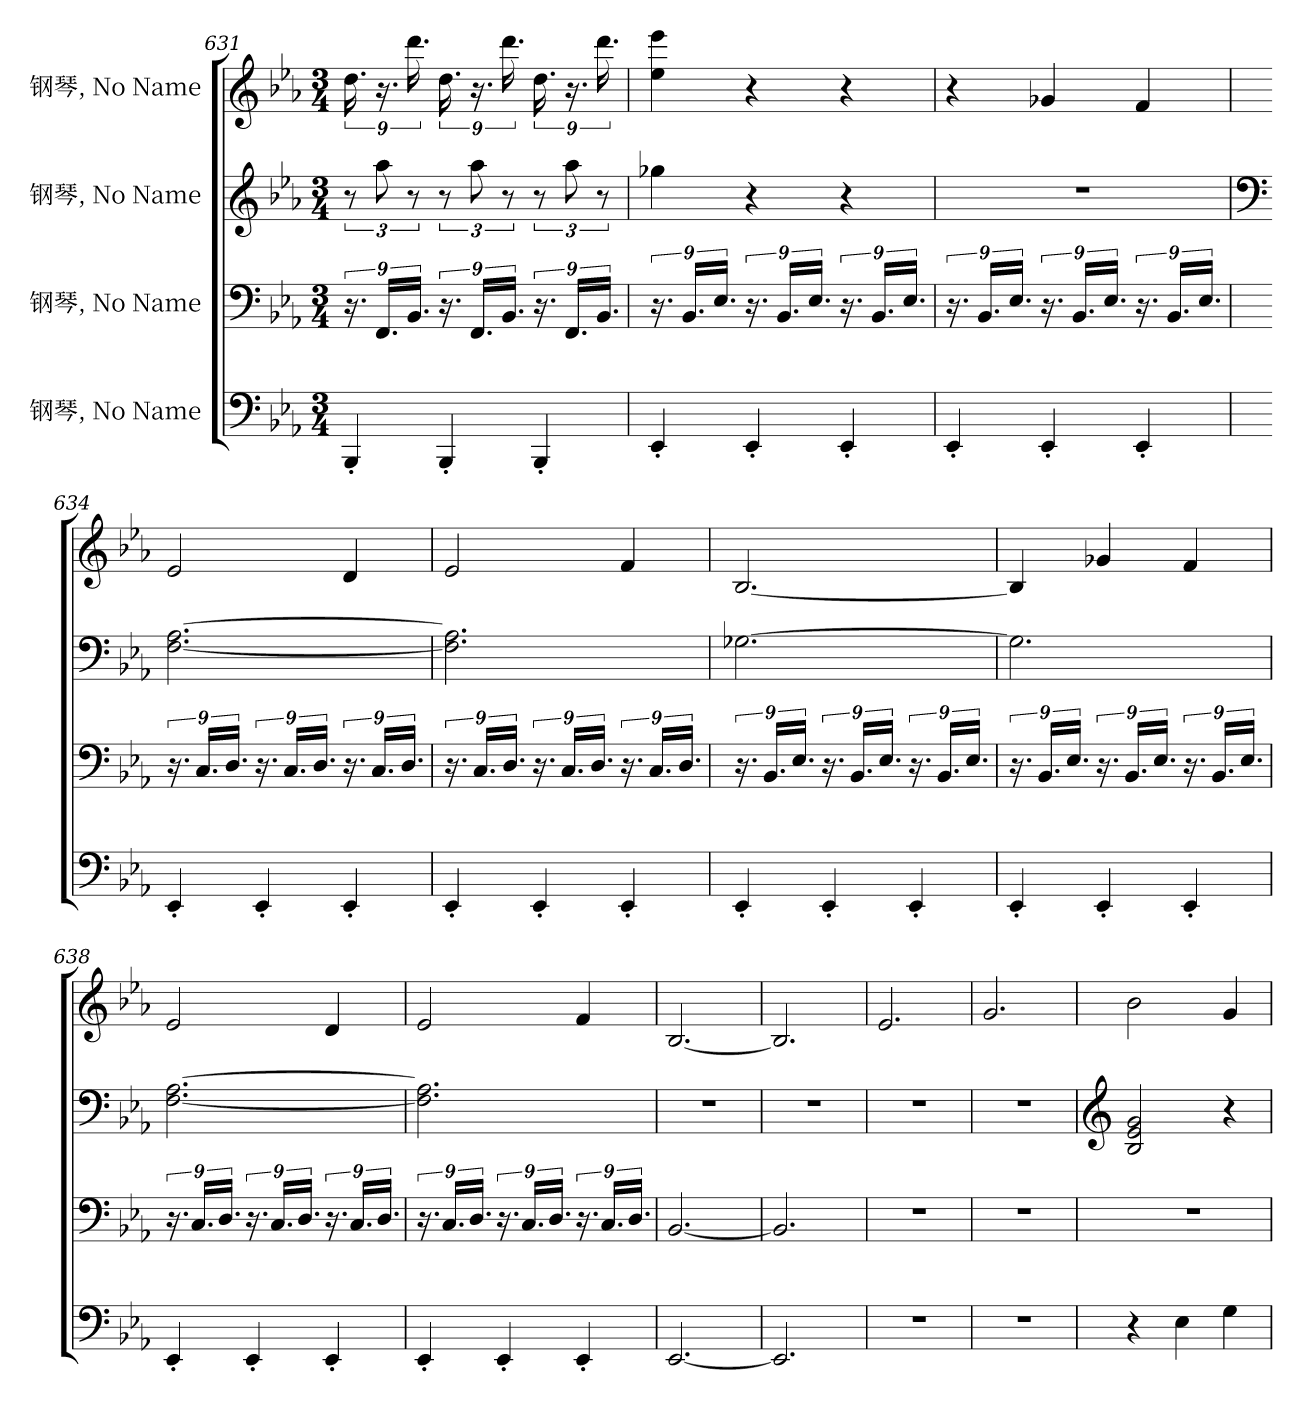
**kern	**kern	**kern	**kern
*part4	*part3	*part2	*part1
*staff4	*staff3	*staff2	*staff1
*I"钢琴, No Name	*I"钢琴, No Name	*I"钢琴, No Name	*I"钢琴, No Name
!!LO:PB:g=z
*clefF4	*clefF4	*clefG2	*clefG2
*k[b-e-a-]	*k[b-e-a-]	*k[b-e-a-]	*k[b-e-a-]
*M3/4	*M3/4	*M3/4	*M3/4
=631	=631	=631	=631
4BBB-'/	18.r	12r	18.dd\
.	18.FF/LL	12aa-\	18.r
.	18.BB-/JJ	12r	18.ddd\
4BBB-'/	18.r	12r	18.dd\
.	18.FF/LL	12aa-\	18.r
.	18.BB-/JJ	12r	18.ddd\
4BBB-'/	18.r	12r	18.dd\
.	18.FF/LL	12aa-\	18.r
.	18.BB-/JJ	12r	18.ddd\
=632	=632	=632	=632
4EE-'/	18.r	4gg-X\	4ee-\ 4eee-\
.	18.BB-/LL	.	.
.	18.E-/JJ	.	.
4EE-'/	18.r	4r	4r
.	18.BB-/LL	.	.
.	18.E-/JJ	.	.
4EE-'/	18.r	4r	4r
.	18.BB-/LL	.	.
.	18.E-/JJ	.	.
=633	=633	=633	=633
4EE-'/	18.r	2.r	4r
.	18.BB-/LL	.	.
.	18.E-/JJ	.	.
4EE-'/	18.r	.	4g-X/
.	18.BB-/LL	.	.
.	18.E-/JJ	.	.
4EE-'/	18.r	.	4f/
.	18.BB-/LL	.	.
.	18.E-/JJ	.	.
!!LO:LB:g=z
=634	=634	=634	=634
*	*	*clefF4	*
4EE-'/	18.r	[2.F\ [2.A-\	2e-/
.	18.C/LL	.	.
.	18.D/JJ	.	.
4EE-'/	18.r	.	.
.	18.C/LL	.	.
.	18.D/JJ	.	.
4EE-'/	18.r	.	4d/
.	18.C/LL	.	.
.	18.D/JJ	.	.
=635	=635	=635	=635
4EE-'/	18.r	2.F\] 2.A-\]	2e-/
.	18.C/LL	.	.
.	18.D/JJ	.	.
4EE-'/	18.r	.	.
.	18.C/LL	.	.
.	18.D/JJ	.	.
4EE-'/	18.r	.	4f/
.	18.C/LL	.	.
.	18.D/JJ	.	.
=636	=636	=636	=636
4EE-'/	18.r	[2.G-X\	[2.B-/
.	18.BB-/LL	.	.
.	18.E-/JJ	.	.
4EE-'/	18.r	.	.
.	18.BB-/LL	.	.
.	18.E-/JJ	.	.
4EE-'/	18.r	.	.
.	18.BB-/LL	.	.
.	18.E-/JJ	.	.
!!LO:LB:g=z
=637	=637	=637	=637
4EE-'/	18.r	2.G-\]	4B-/]
.	18.BB-/LL	.	.
.	18.E-/JJ	.	.
4EE-'/	18.r	.	4g-X/
.	18.BB-/LL	.	.
.	18.E-/JJ	.	.
4EE-'/	18.r	.	4f/
.	18.BB-/LL	.	.
.	18.E-/JJ	.	.
=638	=638	=638	=638
4EE-'/	18.r	[2.F\ [2.A-\	2e-/
.	18.C/LL	.	.
.	18.D/JJ	.	.
4EE-'/	18.r	.	.
.	18.C/LL	.	.
.	18.D/JJ	.	.
4EE-'/	18.r	.	4d/
.	18.C/LL	.	.
.	18.D/JJ	.	.
=639	=639	=639	=639
4EE-'/	18.r	2.F\] 2.A-\]	2e-/
.	18.C/LL	.	.
.	18.D/JJ	.	.
4EE-'/	18.r	.	.
.	18.C/LL	.	.
.	18.D/JJ	.	.
4EE-'/	18.r	.	4f/
.	18.C/LL	.	.
.	18.D/JJ	.	.
=640	=640	=640	=640
[2.EE-/	[2.BB-/	2.r	[2.B-/
!!LO:PB:g=z
=641	=641	=641	=641
2.EE-/]	2.BB-/]	2.r	2.B-/]
=642	=642	=642	=642
2.r	2.r	2.r	2.e-/
=643	=643	=643	=643
*	*	*	*MM145
2.r	2.r	2.r	2.g/
=644	=644	=644	=644
*	*	*clefG2	*
*	*	*	*MM203
4r	2.r	2B-/ 2e-/ 2g/	2b-\
4E-\	.	.	.
4G\	.	4r	4g/
=	=	=	=
*-	*-	*-	*-
